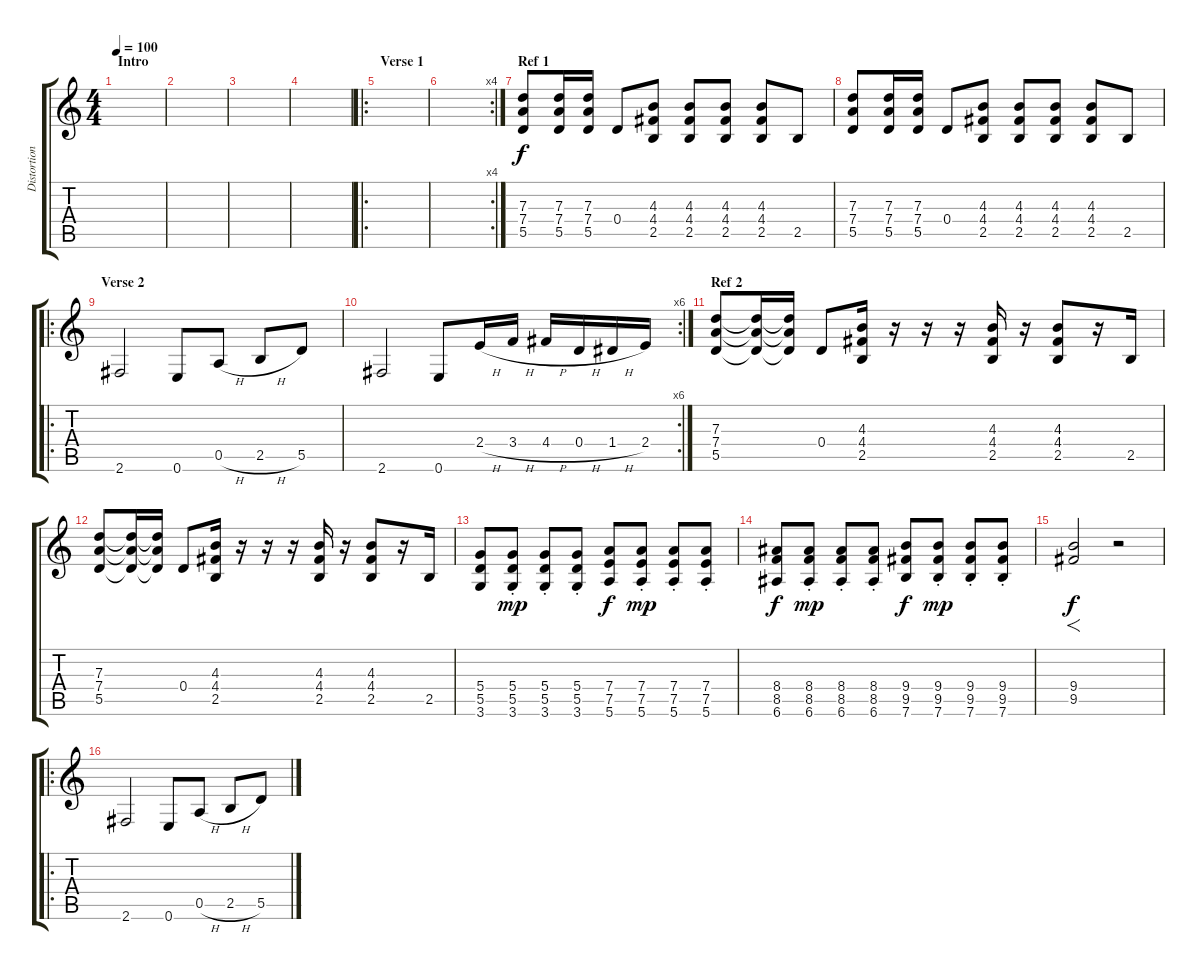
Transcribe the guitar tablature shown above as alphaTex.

\track ("Distortion Guitar" "Distortion") {instrument distortionguitar}
\staff {score tabs}
\tuning (E4 B3 G3 D3 A2 E2) {hide}
\ts (4 4)
\section ("" "Intro")
\tempo 100
\clef g2
\ks c
|
|
|
|
\ro
\section ("" "Verse 1")
|
\rc 4
|
\section ("" "Ref 1")
(7.3 7.4 5.5).8 (7.3 7.4 5.5).16 (7.3 7.4 5.5).16 0.4.8 (4.3 4.4 2.5).8 (4.3 4.4 2.5).8 (4.3 4.4 2.5).8 (4.3 4.4 2.5).8 2.5.8 |
(7.3 7.4 5.5).8 (7.3 7.4 5.5).16 (7.3 7.4 5.5).16 0.4.8 (4.3 4.4 2.5).8 (4.3 4.4 2.5).8 (4.3 4.4 2.5).8 (4.3 4.4 2.5).8 2.5.8 |
\ro
\section ("" "Verse 2")
2.6.2 0.6.8 0.5{h}.8 2.5{h}.8 5.5.8 |
\rc 6
2.6.2 0.6.8 2.4{h}.16 3.4{h}.16 4.4{h}.16 0.4{h}.16 1.4{h}.16 2.4.16 |
\section ("" "Ref 2")
(7.3 7.4 5.5).8 (7.3{t} 7.4{t} 5.5{t}).16 (7.3{t} 7.4{t} 5.5{t}).16 0.4.8 (4.3 4.4 2.5).16 r.16 r.16 r.16 (4.3 4.4 2.5).16 r.16 (4.3 4.4 2.5).8 r.16 2.5.16 |
(7.3 7.4 5.5).8 (7.3{t} 7.4{t} 5.5{t}).16 (7.3{t} 7.4{t} 5.5{t}).16 0.4.8 (4.3 4.4 2.5).16 r.16 r.16 r.16 (4.3 4.4 2.5).16 r.16 (4.3 4.4 2.5).8 r.16 2.5.16 |
(5.4 5.5 3.6).8 (5.4{st} 5.5{st} 3.6{st}).8{dy mp} (5.4{st} 5.5{st} 3.6{st}).8 (5.4{st} 5.5{st} 3.6{st}).8 (7.4 7.5 5.6).8{dy f} (7.4{st} 7.5{st} 5.6{st}).8{dy mp} (7.4{st} 7.5{st} 5.6{st}).8 (7.4{st} 7.5{st} 5.6{st}).8 |
(8.4 8.5 6.6).8{dy f} (8.4{st} 8.5{st} 6.6{st}).8{dy mp} (8.4{st} 8.5{st} 6.6{st}).8 (8.4{st} 8.5{st} 6.6{st}).8 (9.4 9.5 7.6).8{dy f} (9.4{st} 9.5{st} 7.6{st}).8{dy mp} (9.4{st} 9.5{st} 7.6{st}).8 (9.4{st} 9.5{st} 7.6{st}).8 |
(9.4 9.5).2{f dy f} r.2 |
\ro
2.6.2 0.6.8 0.5{h}.8 2.5{h}.8 5.5.8
